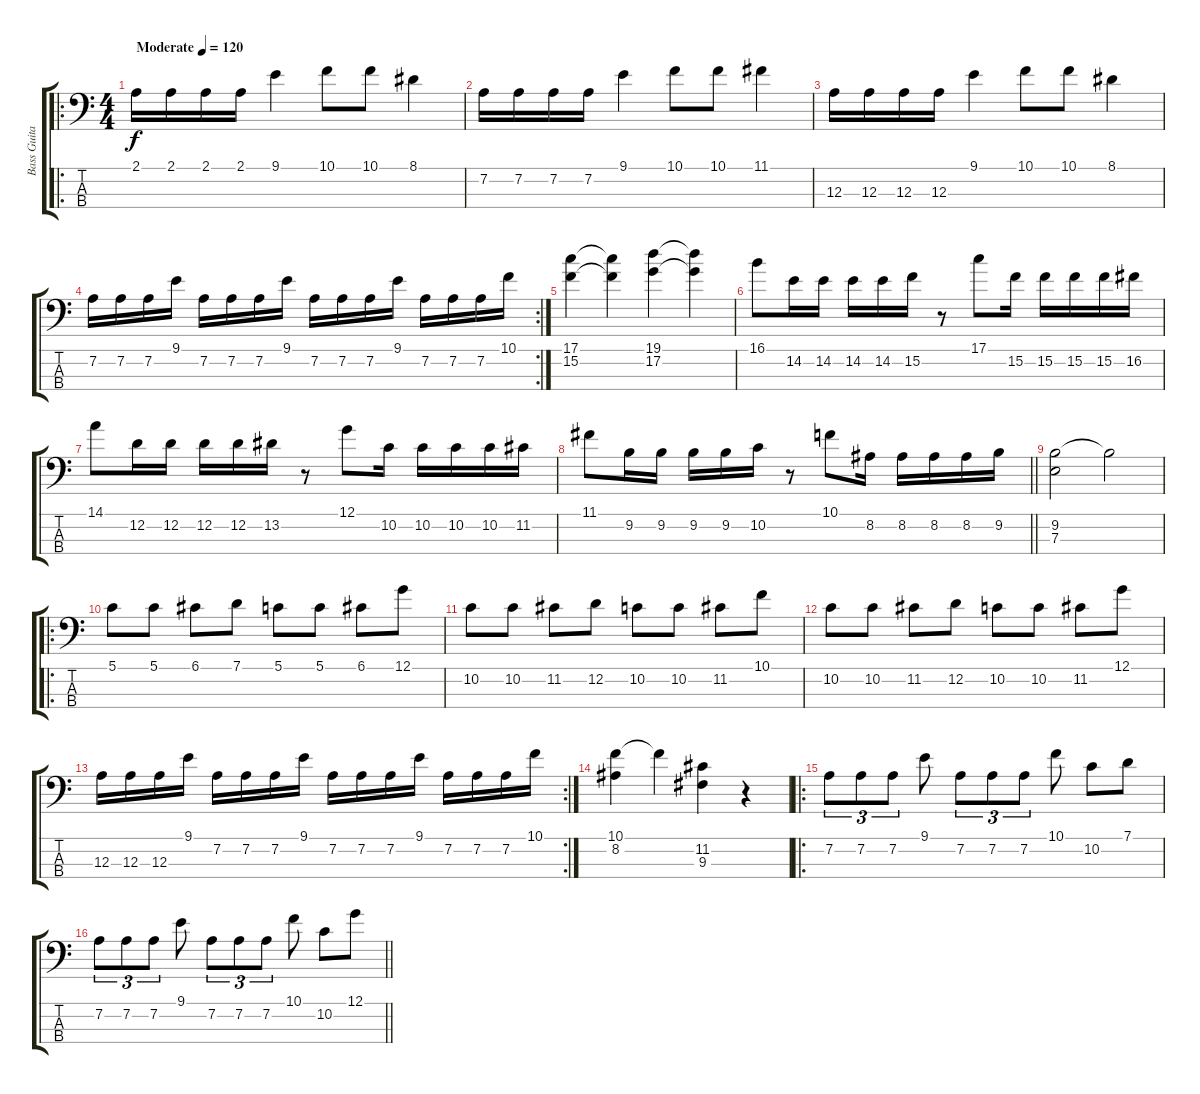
\track ("Bass Guitar" "Bass Guita") {instrument electricbassfinger}
\staff {score tabs}
\tuning (G2 D2 A1 E1) {hide}
\ro
\ts (4 4)
\tempo (120 "Moderate")
\clef f4
\ks c
2.1.16{dy f instrument electricbassfinger} 2.1.16 2.1.16 2.1.16 9.1.4 10.1.8 10.1.8 8.1.4 |
7.2.16 7.2.16 7.2.16 7.2.16 9.1.4 10.1.8 10.1.8 11.1.4 |
12.3.16 12.3.16 12.3.16 12.3.16 9.1.4 10.1.8 10.1.8 8.1.4 |
\rc 2
7.2.16 7.2.16 7.2.16 9.1.16 7.2.16 7.2.16 7.2.16 9.1.16 7.2.16 7.2.16 7.2.16 9.1.16 7.2.16 7.2.16 7.2.16 10.1.16 |
(17.1 15.2).4 (17.1{t} 15.2{t}).4 (19.1 17.2).4 (19.1{t} 17.2{t}).4 |
16.1.8 14.2.16 14.2.16 14.2.16 14.2.16 15.2.16 r.8 17.1.8 15.2.16 15.2.16 15.2.16 15.2.16 16.2.16 |
14.1.8 12.2.16 12.2.16 12.2.16 12.2.16 13.2.16 r.8 12.1.8 10.2.16 10.2.16 10.2.16 10.2.16 11.2.16 |
\barLineRight lightlight
11.1.8 9.2.16 9.2.16 9.2.16 9.2.16 10.2.16 r.8 10.1.8 8.2.16 8.2.16 8.2.16 8.2.16 9.2.16 |
(9.2 7.3).2 9.2{t}.2 |
\ro
5.1.8 5.1.8 6.1.8 7.1.8 5.1.8 5.1.8 6.1.8 12.1.8 |
10.2.8 10.2.8 11.2.8 12.2.8 10.2.8 10.2.8 11.2.8 10.1.8 |
10.2.8 10.2.8 11.2.8 12.2.8 10.2.8 10.2.8 11.2.8 12.1.8 |
\rc 2
12.3.16 12.3.16 12.3.16 9.1.16 7.2.16 7.2.16 7.2.16 9.1.16 7.2.16 7.2.16 7.2.16 9.1.16 7.2.16 7.2.16 7.2.16 10.1.16 |
(10.1 8.2).4 10.1{t}.4 (11.2 9.3).4 r.4 |
\ro
7.2.8{tu (3 2)} 7.2.8{tu (3 2)} 7.2.8{tu (3 2)} 9.1.8 7.2.8{tu (3 2)} 7.2.8{tu (3 2)} 7.2.8{tu (3 2)} 10.1.8 10.2.8 7.1.8 |
\barLineRight lightlight
7.2.8{tu (3 2)} 7.2.8{tu (3 2)} 7.2.8{tu (3 2)} 9.1.8 7.2.8{tu (3 2)} 7.2.8{tu (3 2)} 7.2.8{tu (3 2)} 10.1.8 10.2.8 12.1.8
